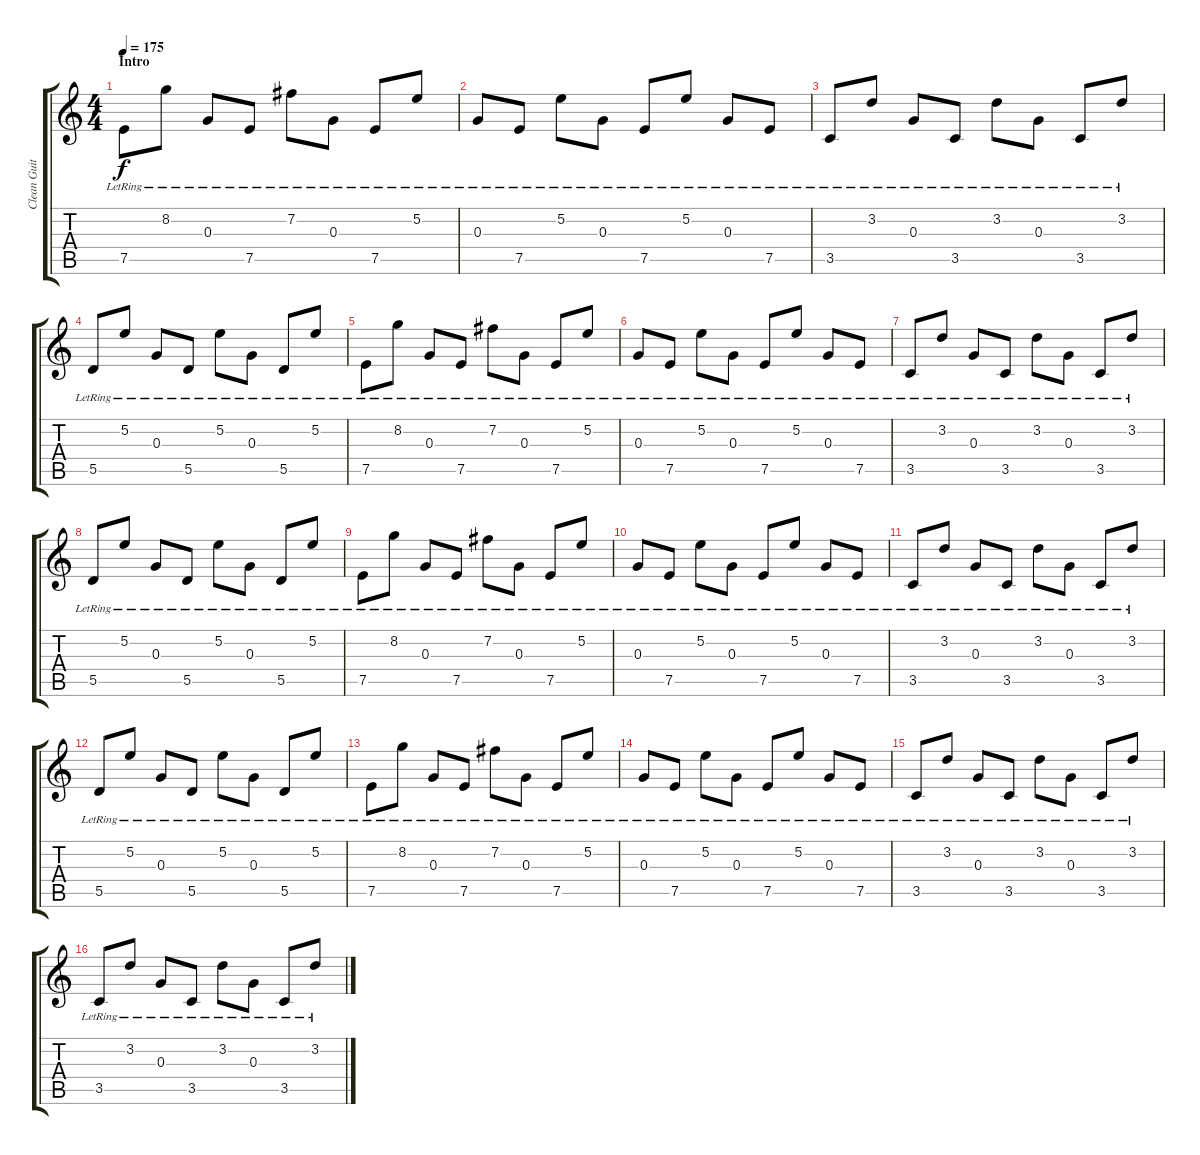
\track ("Clean Guitar" "Clean Guit") {instrument acousticguitarnylon}
\staff {score tabs}
\tuning (E4 B3 G3 D3 A2 E2) {hide}
\ts (4 4)
\section ("" "Intro")
\tempo 175
\clef g2
\ks c
7.5{lr}.8{dy f instrument acousticguitarnylon} 8.2{lr}.8 0.3{lr}.8 7.5{lr}.8 7.2{lr}.8 0.3{lr}.8 7.5{lr}.8 5.2{lr}.8 |
0.3{lr}.8 7.5{lr}.8 5.2{lr}.8 0.3{lr}.8 7.5{lr}.8 5.2{lr}.8 0.3{lr}.8 7.5{lr}.8 |
3.5{lr}.8 3.2{lr}.8 0.3{lr}.8 3.5{lr}.8 3.2{lr}.8 0.3{lr}.8 3.5{lr}.8 3.2{lr}.8 |
5.5{lr}.8 5.2{lr}.8 0.3{lr}.8 5.5{lr}.8 5.2{lr}.8 0.3{lr}.8 5.5{lr}.8 5.2{lr}.8 |
7.5{lr}.8 8.2{lr}.8 0.3{lr}.8 7.5{lr}.8 7.2{lr}.8 0.3{lr}.8 7.5{lr}.8 5.2{lr}.8 |
0.3{lr}.8 7.5{lr}.8 5.2{lr}.8 0.3{lr}.8 7.5{lr}.8 5.2{lr}.8 0.3{lr}.8 7.5{lr}.8 |
3.5{lr}.8 3.2{lr}.8 0.3{lr}.8 3.5{lr}.8 3.2{lr}.8 0.3{lr}.8 3.5{lr}.8 3.2{lr}.8 |
5.5{lr}.8 5.2{lr}.8 0.3{lr}.8 5.5{lr}.8 5.2{lr}.8 0.3{lr}.8 5.5{lr}.8 5.2{lr}.8 |
7.5{lr}.8 8.2{lr}.8 0.3{lr}.8 7.5{lr}.8 7.2{lr}.8 0.3{lr}.8 7.5{lr}.8 5.2{lr}.8 |
0.3{lr}.8 7.5{lr}.8 5.2{lr}.8 0.3{lr}.8 7.5{lr}.8 5.2{lr}.8 0.3{lr}.8 7.5{lr}.8 |
3.5{lr}.8 3.2{lr}.8 0.3{lr}.8 3.5{lr}.8 3.2{lr}.8 0.3{lr}.8 3.5{lr}.8 3.2{lr}.8 |
5.5{lr}.8 5.2{lr}.8 0.3{lr}.8 5.5{lr}.8 5.2{lr}.8 0.3{lr}.8 5.5{lr}.8 5.2{lr}.8 |
7.5{lr}.8 8.2{lr}.8 0.3{lr}.8 7.5{lr}.8 7.2{lr}.8 0.3{lr}.8 7.5{lr}.8 5.2{lr}.8 |
0.3{lr}.8 7.5{lr}.8 5.2{lr}.8 0.3{lr}.8 7.5{lr}.8 5.2{lr}.8 0.3{lr}.8 7.5{lr}.8 |
3.5{lr}.8 3.2{lr}.8 0.3{lr}.8 3.5{lr}.8 3.2{lr}.8 0.3{lr}.8 3.5{lr}.8 3.2{lr}.8 |
3.5{lr}.8 3.2{lr}.8 0.3{lr}.8 3.5{lr}.8 3.2{lr}.8 0.3{lr}.8 3.5{lr}.8 3.2{lr}.8
